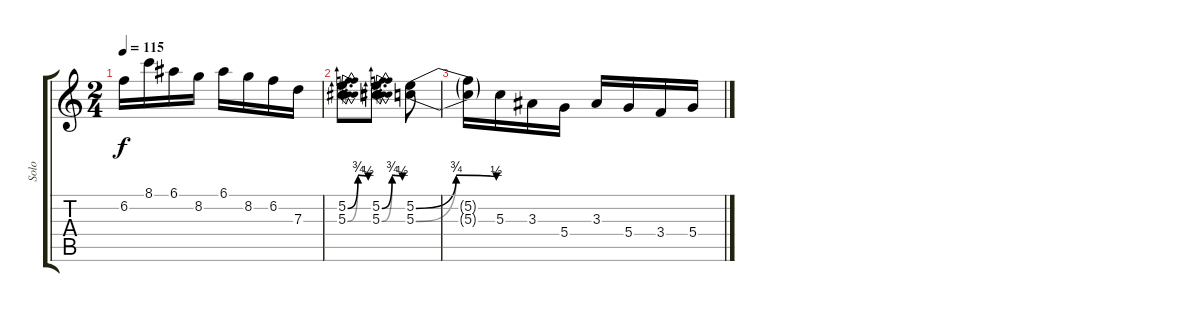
\track ("Solo" "Solo") {instrument distortionguitar}
\staff {score tabs}
\tuning (E4 B3 G3 D3 A2 E2) {hide}
\ts (2 4)
\tempo 115
\clef g2
\ks c
6.2.16{dy f} 8.1.16 6.1.16 8.2.16 6.1.16 8.2.16 6.2.16 7.3.16 |
(5.2{be (bendrelease 0 0 15 3 15 3 60 2)} 5.3{be (bendrelease 0 0 15 3 15 3 60 2)}).8{d} (5.2{be (bendrelease 0 0 15 3 15 3 60 2)} 5.3{be (bendrelease 0 0 15 3 15 3 60 2)}).8{d} (5.2{be (bendrelease 0 0 15 3 15 3 60 2)} 5.3{be (bendrelease 0 0 15 3 15 3 60 2)}).8 |
(5.2{t} 5.3{t}).16 5.3.16 3.3.16 5.4.16 3.3.16 5.4.16 3.4.16 5.4.16
